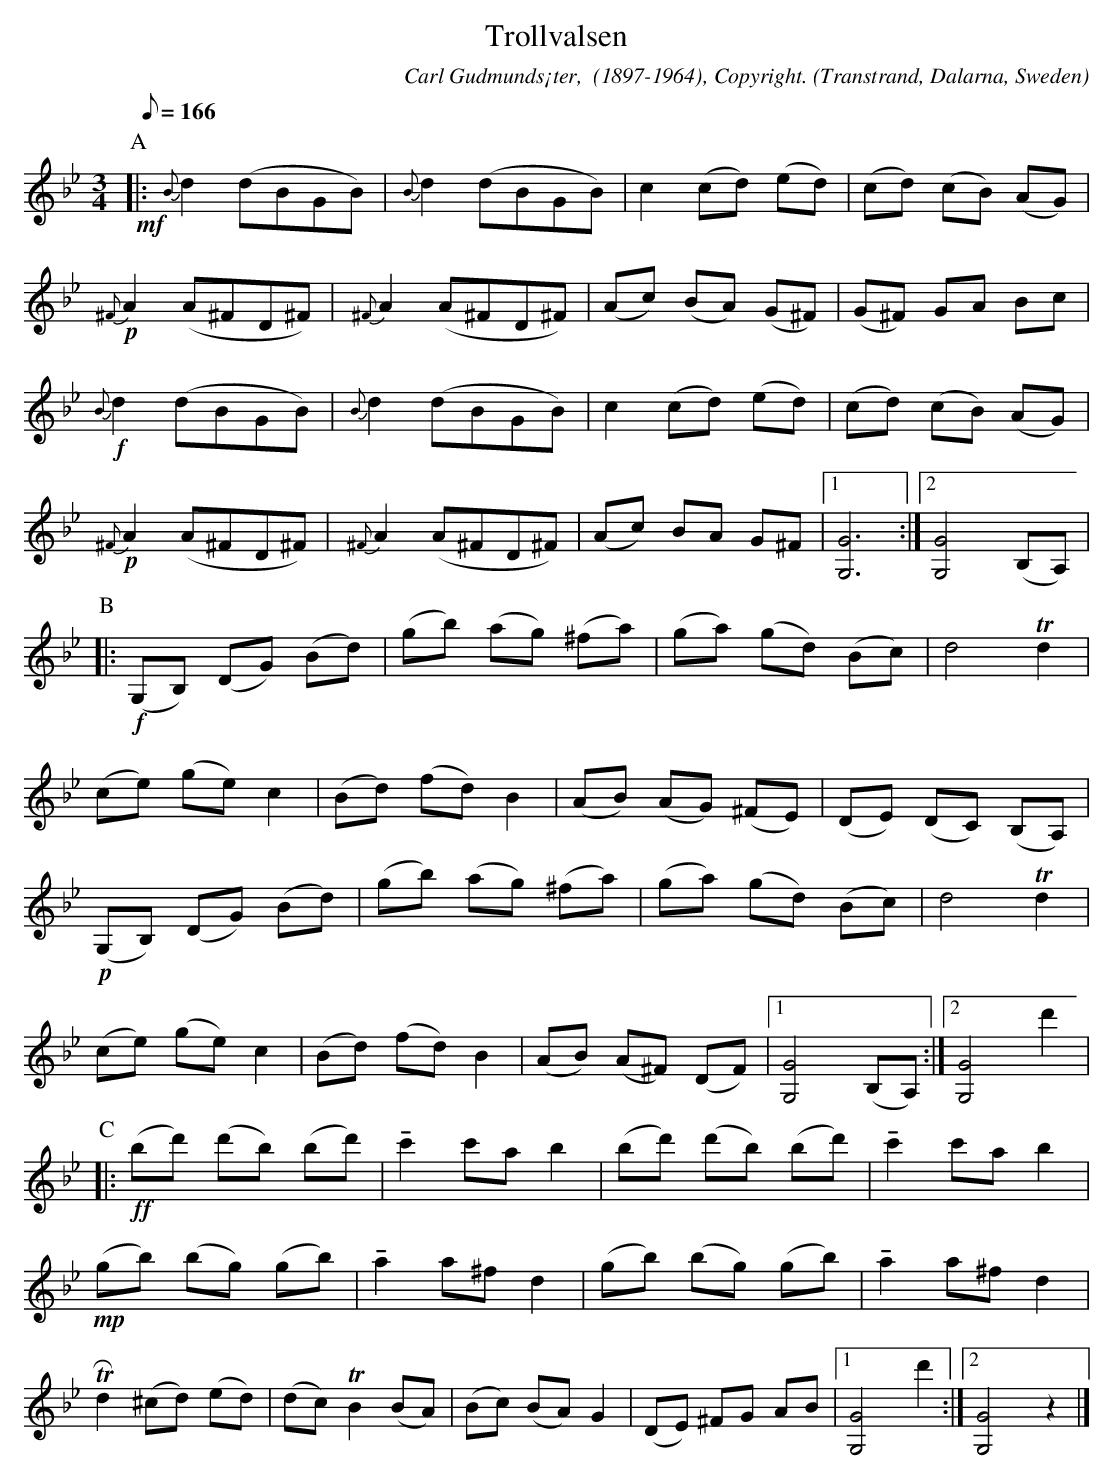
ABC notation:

X:1
T: Trollvalsen
O: Transtrand, Dalarna, Sweden
M: 3/4
C: Carl Gudmunds¡ter,  (1897-1964), Copyright.
Q:166 Allegro
K: Gm
P:A
+mf+ |: {B}d2 (dBGB) | {B}d2 (dBGB) | c2 (cd) (ed) | (cd) (cB) (AG) |
+p+ {^F}A2 (A^FD^F) | {^F}A2 (A^FD^F) | (Ac) (BA) (G^F) | (G^F) GA Bc |
+f+ {B}d2 (dBGB) | {B}d2 (dBGB) |  c2 (cd) (ed) | (cd) (cB) (AG) |
+p+ {^F}A2 (A^FD^F) | {^F}A2 (A^FD^F) | (Ac) BA G^F |1 [G6G,6] :|2 [G4G,4] (B,A,)|
P:B
|: +f+ (G,B,) (DG) (Bd) | (gb) (ag) (^fa) | (ga) (gd) (Bc) | d4 Td2 |
(ce) (ge) c2 | (Bd) (fd) B2 | (AB) (AG) (^FE) | (DE) (DC) (B,A,) |
+p+ (G,B,) (DG) (Bd) | (gb) (ag) (^fa) | (ga) (gd) (Bc) | d4 Td2 |
(ce) (ge) c2 | (Bd) (fd) B2 | (AB) (A^F) (DF) |1 [G4G,4] (B,A,) :|2 [G4G,4] d'2|
P:C
|: +ff+ (bd') (d'b) (bd') | !tenuto!c'2 c'a b2 | (bd') (d'b) (bd') | !tenuto! c'2 c'a b2 |
+mp+ (gb) (bg) (gb) | !tenuto! a2 a^f d2 | (gb) (bg) (gb) | !tenuto! a2 a^f d2 |
TRd2 (^cd) (ed) | (dc) TB2 (BA) | (Bc) (BA) G2 | (DE) ^FG AB |1 [G4G,4] d'2 :|2 [G4G,4] z2 |]
